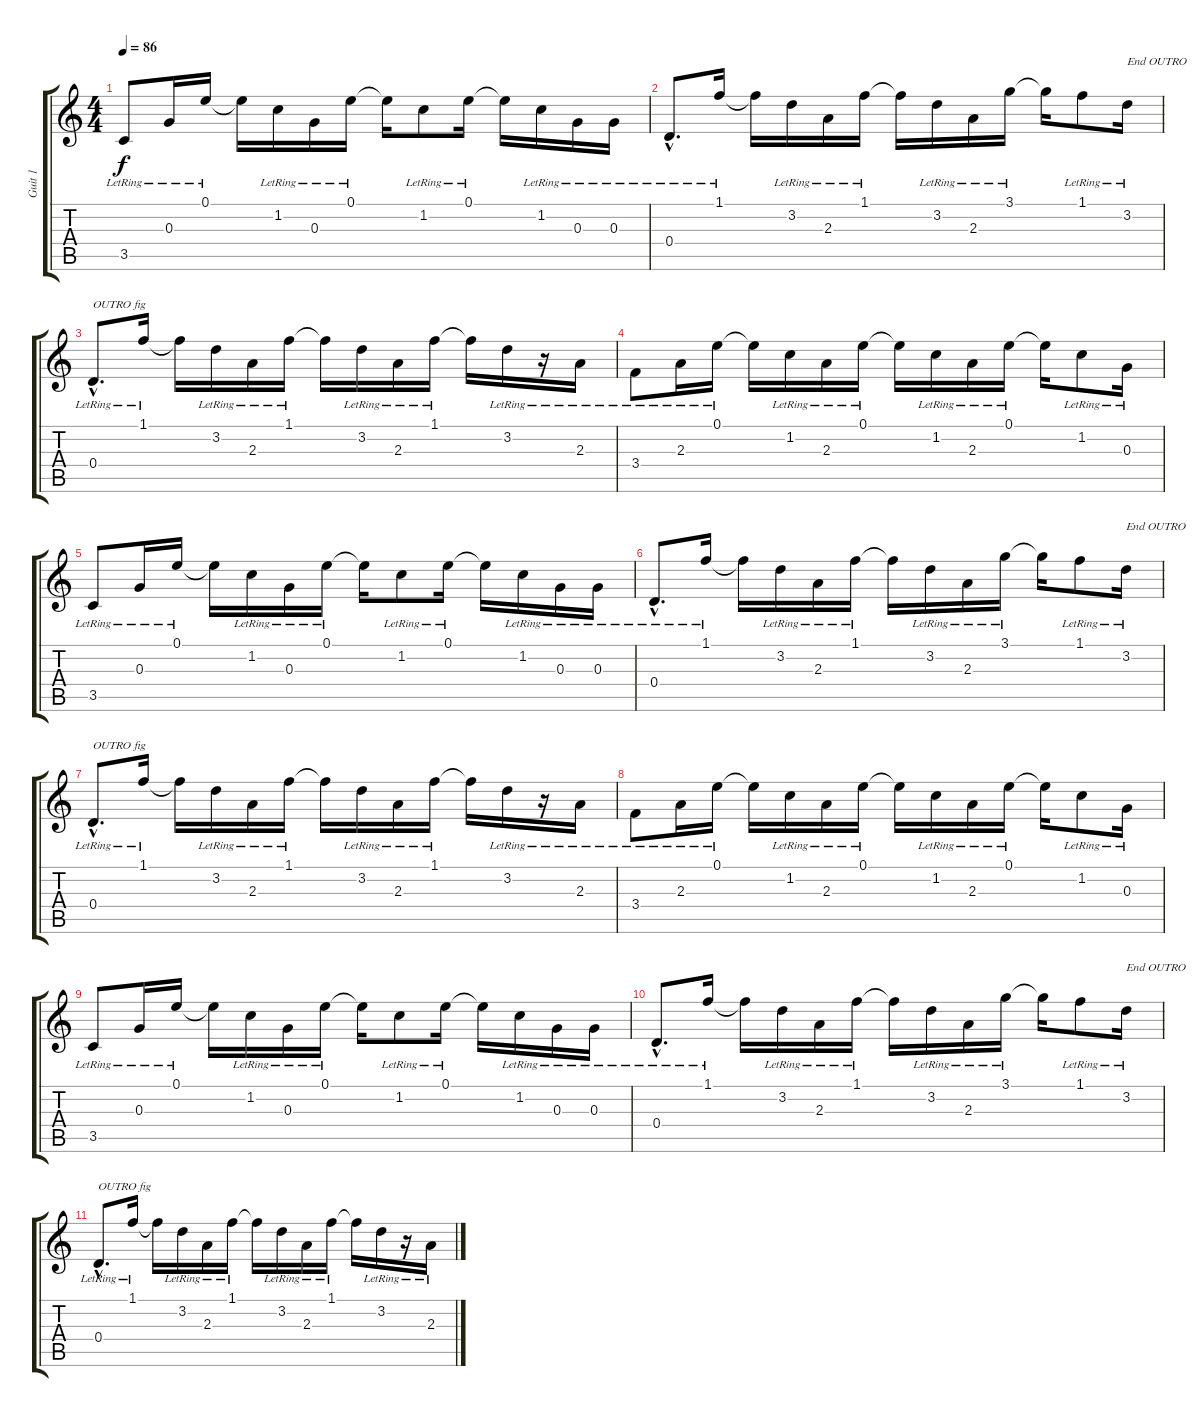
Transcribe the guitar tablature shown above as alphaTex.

\track ("Guit 1" "Guit 1") {instrument acousticguitarnylon}
\staff {score tabs}
\tuning (E4 B3 G3 D3 A2 E2) {hide}
\ts (4 4)
\tempo 86
\clef g2
\ks c
3.5{lr}.8{dy f} 0.3{lr}.16 0.1{lr}.16 0.1{t}.16 1.2{lr}.16 0.3{lr}.16 0.1{lr}.16 0.1{t}.16 1.2{lr}.8 0.1{lr}.16 0.1{t}.16 1.2{lr}.16 0.3{lr}.16 0.3{lr}.16 |
0.4{hac lr}.8{d} 1.1{lr}.16 1.1{t}.16 3.2{lr}.16 2.3{lr}.16 1.1{lr}.16 1.1{t}.16 3.2{lr}.16 2.3{lr}.16 3.1{lr}.16 3.1{t}.16 1.1{lr}.8 3.2{lr}.16{txt "End OUTRO"} |
0.4{hac lr}.8{d txt "OUTRO fig"} 1.1{lr}.16 1.1{t}.16 3.2{lr}.16 2.3{lr}.16 1.1{lr}.16 1.1{t}.16 3.2{lr}.16 2.3{lr}.16 1.1{lr}.16 1.1{t}.16 3.2{lr}.16 r.16 2.3{lr}.16 |
3.4{lr}.8 2.3{lr}.16 0.1{lr}.16 0.1{t}.16 1.2{lr}.16 2.3{lr}.16 0.1{lr}.16 0.1{t}.16 1.2{lr}.16 2.3{lr}.16 0.1{lr}.16 0.1{t}.16 1.2{lr}.8 0.3{lr}.16 |
3.5{lr}.8 0.3{lr}.16 0.1{lr}.16 0.1{t}.16 1.2{lr}.16 0.3{lr}.16 0.1{lr}.16 0.1{t}.16 1.2{lr}.8 0.1{lr}.16 0.1{t}.16 1.2{lr}.16 0.3{lr}.16 0.3{lr}.16 |
0.4{hac lr}.8{d} 1.1{lr}.16 1.1{t}.16 3.2{lr}.16 2.3{lr}.16 1.1{lr}.16 1.1{t}.16 3.2{lr}.16 2.3{lr}.16 3.1{lr}.16 3.1{t}.16 1.1{lr}.8 3.2{lr}.16{txt "End OUTRO"} |
0.4{hac lr}.8{d txt "OUTRO fig"} 1.1{lr}.16 1.1{t}.16 3.2{lr}.16 2.3{lr}.16 1.1{lr}.16 1.1{t}.16 3.2{lr}.16 2.3{lr}.16 1.1{lr}.16 1.1{t}.16 3.2{lr}.16 r.16 2.3{lr}.16 |
3.4{lr}.8 2.3{lr}.16 0.1{lr}.16 0.1{t}.16 1.2{lr}.16 2.3{lr}.16 0.1{lr}.16 0.1{t}.16 1.2{lr}.16 2.3{lr}.16 0.1{lr}.16 0.1{t}.16 1.2{lr}.8 0.3{lr}.16 |
3.5{lr}.8 0.3{lr}.16 0.1{lr}.16 0.1{t}.16 1.2{lr}.16 0.3{lr}.16 0.1{lr}.16 0.1{t}.16 1.2{lr}.8 0.1{lr}.16 0.1{t}.16 1.2{lr}.16 0.3{lr}.16 0.3{lr}.16 |
0.4{hac lr}.8{d} 1.1{lr}.16 1.1{t}.16 3.2{lr}.16 2.3{lr}.16 1.1{lr}.16 1.1{t}.16 3.2{lr}.16 2.3{lr}.16 3.1{lr}.16 3.1{t}.16 1.1{lr}.8 3.2{lr}.16{txt "End OUTRO"} |
0.4{hac lr}.8{d txt "OUTRO fig"} 1.1{lr}.16 1.1{t}.16 3.2{lr}.16 2.3{lr}.16 1.1{lr}.16 1.1{t}.16 3.2{lr}.16 2.3{lr}.16 1.1{lr}.16 1.1{t}.16 3.2{lr}.16 r.16 2.3{lr}.16
